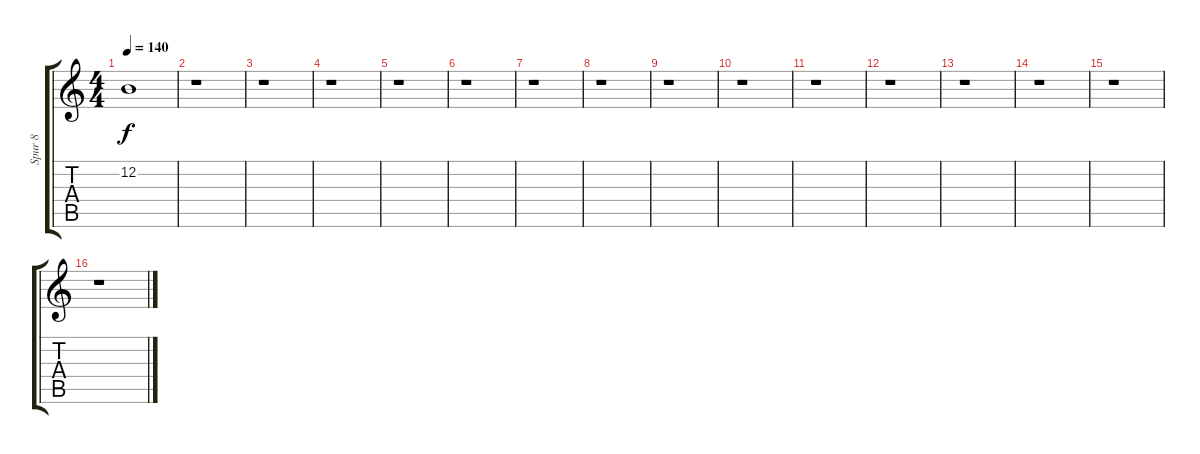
\track ("Spur 8" "Spur 8") {instrument fx4atmosphere}
\staff {score tabs}
\tuning (E4 B3 G3 D3 A2 E2) {hide}
\ts (4 4)
\tempo 140
\clef g2
\ks c
12.2{t}.1{dy f} |
r.1 |
r.1 |
r.1 |
r.1 |
r.1 |
r.1 |
r.1 |
r.1 |
r.1 |
r.1 |
r.1 |
r.1 |
r.1 |
r.1 |
r.1
